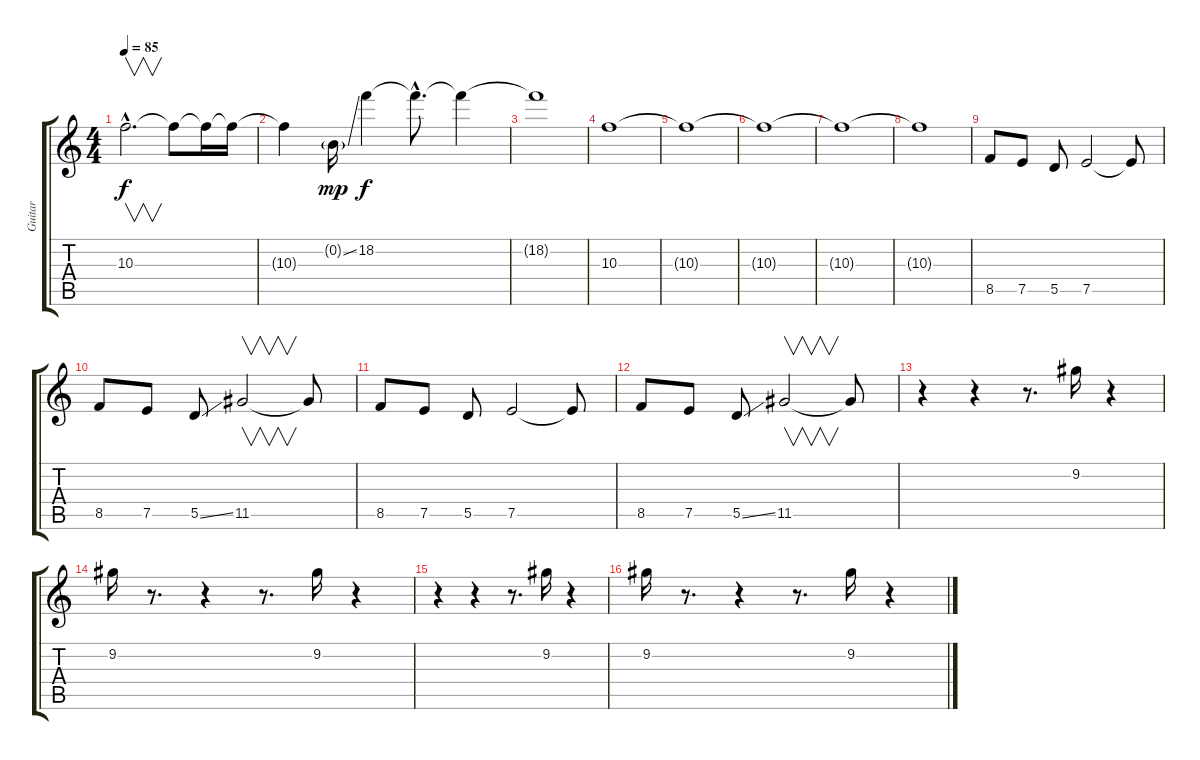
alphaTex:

\track ("Guitar" "Guitar") {instrument distortionguitar}
\staff {score tabs}
\tuning (E4 B3 G3 D3 A2 E2) {hide}
\ts (4 4)
\tempo 85
\clef g2
\ks c
10.3{hac}.2{v d dy f instrument distortionguitar} 10.3{t}.8 10.3{t}.16 10.3{t}.16 |
10.3{t}.4 0.2{ss g}.16{dy mp} 18.2.4{dy f} 18.2{hac t}.8{d} 18.2{t}.4 |
18.2{t}.1 |
10.3.1 |
10.3{t}.1 |
10.3{t}.1 |
10.3{t}.1 |
10.3{t}.1 |
8.5.8 7.5.8 5.5.8 7.5.2 7.5{t}.8 |
8.5.8 7.5.8 5.5{ss}.8 11.5.2{v} 11.5{t}.8 |
8.5.8 7.5.8 5.5.8 7.5.2 7.5{t}.8 |
8.5.8 7.5.8 5.5{ss}.8 11.5.2{v} 11.5{t}.8 |
r.4 r.4 r.8{d} 9.2.16 r.4 |
9.2.16 r.8{d} r.4 r.8{d} 9.2.16 r.4 |
r.4 r.4 r.8{d} 9.2.16 r.4 |
9.2.16 r.8{d} r.4 r.8{d} 9.2.16 r.4
